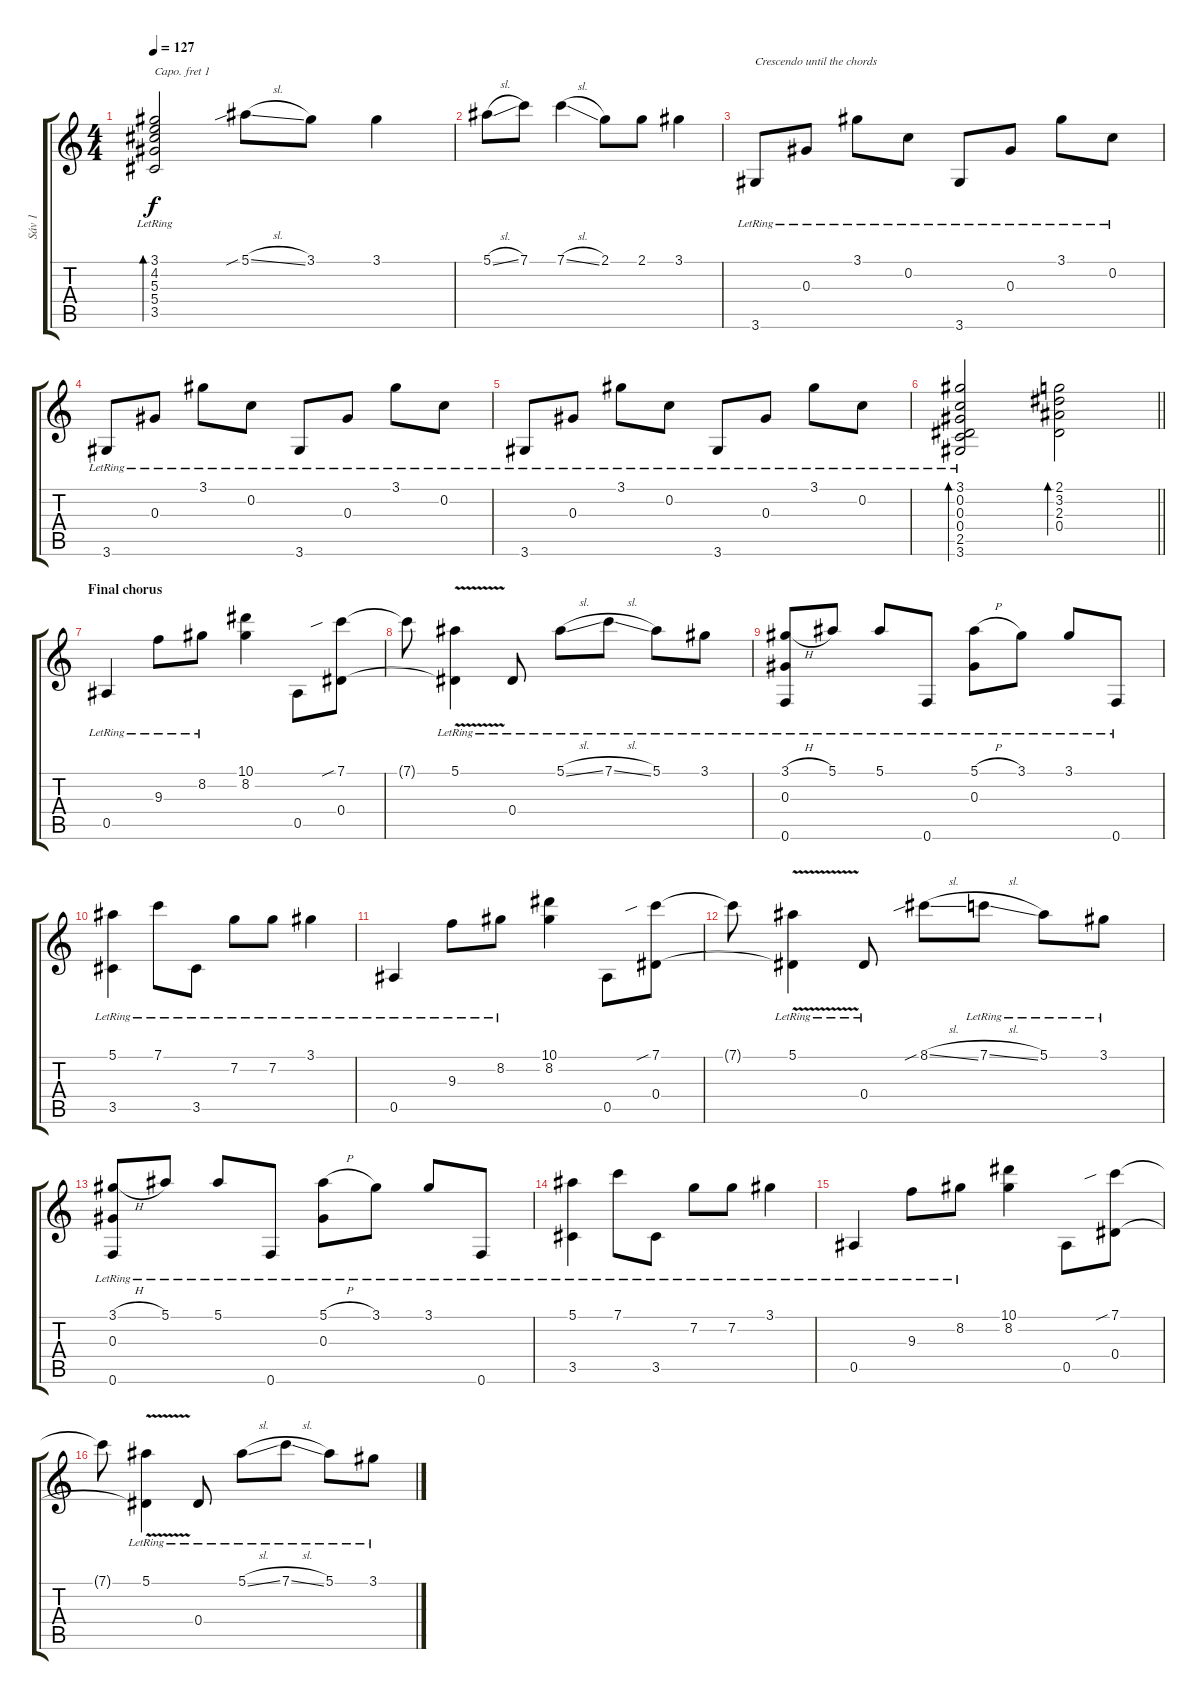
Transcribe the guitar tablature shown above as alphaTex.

\track ("Sáv 1" "Sáv 1") {instrument acousticguitarsteel}
\staff {score tabs}
\capo 1
\tuning (E4 B3 G3 D3 A2 E2) {hide}
\ts (4 4)
\tempo 127
\clef g2
\ks c
(3.1{lr} 4.2{lr} 5.3{lr} 5.4{lr} 3.5{lr}).2{bd 60 dy f} 5.1{sib sl}.8 3.1.8 3.1.4 |
5.1{sl}.8 7.1.8 7.1{sl}.4 2.1.8 2.1.8 3.1.4 |
3.6{lr}.8{txt "Crescendo until the chords"} 0.3{lr}.8 3.1{lr}.8 0.2{lr}.8 3.6{lr}.8 0.3{lr}.8 3.1{lr}.8 0.2{lr}.8 |
3.6{lr}.8 0.3{lr}.8 3.1{lr}.8 0.2{lr}.8 3.6{lr}.8 0.3{lr}.8 3.1{lr}.8 0.2{lr}.8 |
3.6{lr}.8 0.3{lr}.8 3.1{lr}.8 0.2{lr}.8 3.6{lr}.8 0.3{lr}.8 3.1{lr}.8 0.2{lr}.8 |
\barLineRight lightlight
(3.1{lr} 0.2{lr} 0.3{lr} 0.4{lr} 2.5{lr} 3.6{lr}).2{bd 120} (2.1 3.2 2.3 0.4).2{bd 120} |
\section ("" "Final chorus")
0.5{lr}.4 9.3{lr}.8 8.2{lr}.8 (10.1 8.2).4 0.5.8 (7.1{sib} 0.4).8 |
7.1{t}.8 (5.1{v lr} 0.4{t}).4 0.4{lr}.8 5.1{sl lr}.8 7.1{sl lr}.8 5.1{lr}.8 3.1{lr}.8 |
(3.1{h lr} 0.3{lr} 0.6{lr}).8 5.1{lr}.8 5.1{lr}.8 0.6{lr}.8 (5.1{h lr} 0.3{lr}).8 3.1{lr}.8 3.1{lr}.8 0.6{lr}.8 |
(5.1{lr} 3.5{lr}).4 7.1{lr}.8 3.5{lr}.8 7.2{lr}.8 7.2{lr}.8 3.1{lr}.4 |
0.5{lr}.4 9.3{lr}.8 8.2{lr}.8 (10.1 8.2).4 0.5.8 (7.1{sib} 0.4).8 |
7.1{t}.8 (5.1{v lr} 0.4{t}).4 0.4{lr}.8 8.1{sib sl}.8 7.1{sl lr}.8 5.1{lr}.8 3.1{lr}.8 |
(3.1{h lr} 0.3{lr} 0.6{lr}).8 5.1{lr}.8 5.1{lr}.8 0.6{lr}.8 (5.1{h lr} 0.3{lr}).8 3.1{lr}.8 3.1{lr}.8 0.6{lr}.8 |
(5.1{lr} 3.5{lr}).4 7.1{lr}.8 3.5{lr}.8 7.2{lr}.8 7.2{lr}.8 3.1{lr}.4 |
0.5{lr}.4 9.3{lr}.8 8.2{lr}.8 (10.1 8.2).4 0.5.8 (7.1{sib} 0.4).8 |
7.1{t}.8 (5.1{v lr} 0.4{t}).4 0.4{lr}.8 5.1{sl lr}.8 7.1{sl lr}.8 5.1{lr}.8 3.1{lr}.8
